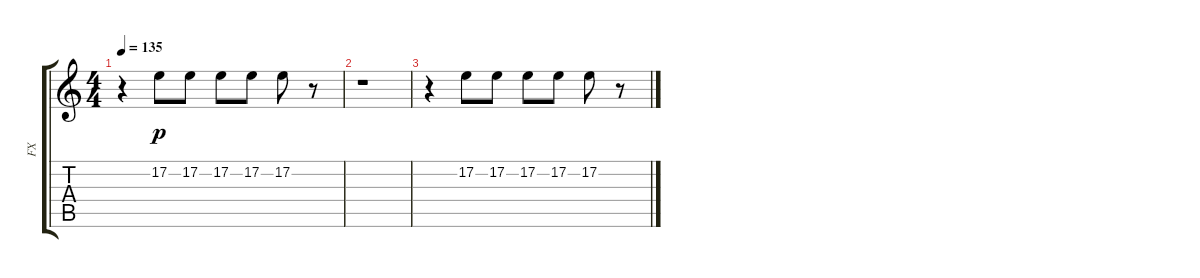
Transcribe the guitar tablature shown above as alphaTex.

\track ("FX" "FX") {instrument tremolostrings}
\staff {score tabs}
\tuning (E4 B3 G3 D3 A2 E2) {hide}
\ts (4 4)
\tempo 135
\clef g2
\ks c
r.4{dy p volume 0} 17.2.8 17.2.8 17.2.8 17.2.8 17.2.8 r.8 |
r.1 |
r.4 17.2.8 17.2.8 17.2.8 17.2.8 17.2.8 r.8
